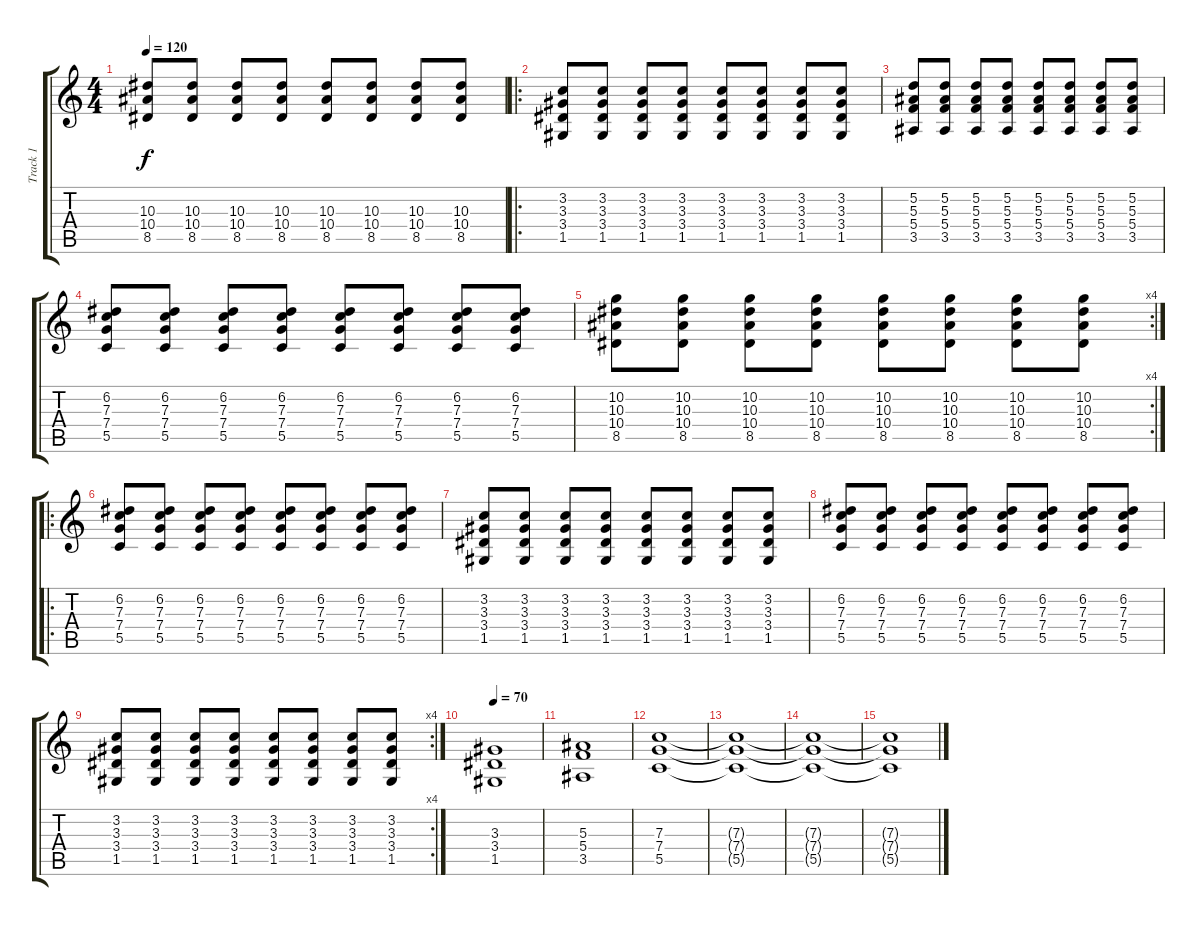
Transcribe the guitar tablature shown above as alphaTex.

\track ("Track 1" "Track 1") {instrument distortionguitar}
\staff {score tabs}
\tuning (D4 A3 F3 C3 G2 D2) {hide}
\ts (4 4)
\tempo 120
\clef g2
\ks c
(10.3 10.4 8.5).8{dy f} (10.3 10.4 8.5).8 (10.3 10.4 8.5).8 (10.3 10.4 8.5).8 (10.3 10.4 8.5).8 (10.3 10.4 8.5).8 (10.3 10.4 8.5).8 (10.3 10.4 8.5).8 |
\ro
(3.2 3.3 3.4 1.5).8 (3.2 3.3 3.4 1.5).8 (3.2 3.3 3.4 1.5).8 (3.2 3.3 3.4 1.5).8 (3.2 3.3 3.4 1.5).8 (3.2 3.3 3.4 1.5).8 (3.2 3.3 3.4 1.5).8 (3.2 3.3 3.4 1.5).8 |
(5.2 5.3 5.4 3.5).8 (5.2 5.3 5.4 3.5).8 (5.2 5.3 5.4 3.5).8 (5.2 5.3 5.4 3.5).8 (5.2 5.3 5.4 3.5).8 (5.2 5.3 5.4 3.5).8 (5.2 5.3 5.4 3.5).8 (5.2 5.3 5.4 3.5).8 |
(6.2 7.3 7.4 5.5).8 (6.2 7.3 7.4 5.5).8 (6.2 7.3 7.4 5.5).8 (6.2 7.3 7.4 5.5).8 (6.2 7.3 7.4 5.5).8 (6.2 7.3 7.4 5.5).8 (6.2 7.3 7.4 5.5).8 (6.2 7.3 7.4 5.5).8 |
\rc 4
(10.2 10.3 10.4 8.5).8 (10.2 10.3 10.4 8.5).8 (10.2 10.3 10.4 8.5).8 (10.2 10.3 10.4 8.5).8 (10.2 10.3 10.4 8.5).8 (10.2 10.3 10.4 8.5).8 (10.2 10.3 10.4 8.5).8 (10.2 10.3 10.4 8.5).8 |
\ro
(6.2 7.3 7.4 5.5).8 (6.2 7.3 7.4 5.5).8 (6.2 7.3 7.4 5.5).8 (6.2 7.3 7.4 5.5).8 (6.2 7.3 7.4 5.5).8 (6.2 7.3 7.4 5.5).8 (6.2 7.3 7.4 5.5).8 (6.2 7.3 7.4 5.5).8 |
(3.2 3.3 3.4 1.5).8 (3.2 3.3 3.4 1.5).8 (3.2 3.3 3.4 1.5).8 (3.2 3.3 3.4 1.5).8 (3.2 3.3 3.4 1.5).8 (3.2 3.3 3.4 1.5).8 (3.2 3.3 3.4 1.5).8 (3.2 3.3 3.4 1.5).8 |
(6.2 7.3 7.4 5.5).8 (6.2 7.3 7.4 5.5).8 (6.2 7.3 7.4 5.5).8 (6.2 7.3 7.4 5.5).8 (6.2 7.3 7.4 5.5).8 (6.2 7.3 7.4 5.5).8 (6.2 7.3 7.4 5.5).8 (6.2 7.3 7.4 5.5).8 |
\rc 4
(3.2 3.3 3.4 1.5).8 (3.2 3.3 3.4 1.5).8 (3.2 3.3 3.4 1.5).8 (3.2 3.3 3.4 1.5).8 (3.2 3.3 3.4 1.5).8 (3.2 3.3 3.4 1.5).8 (3.2 3.3 3.4 1.5).8 (3.2 3.3 3.4 1.5).8 |
\tempo 70
(3.3 3.4 1.5).1 |
(5.3 5.4 3.5).1 |
(7.3 7.4 5.5).1 |
(7.3{t} 7.4{t} 5.5{t}).1 |
(7.3{t} 7.4{t} 5.5{t}).1 |
(7.3{t} 7.4{t} 5.5{t}).1
